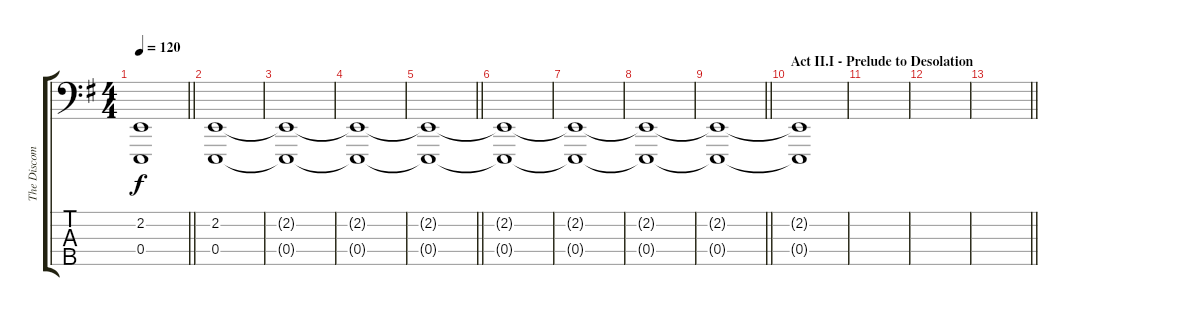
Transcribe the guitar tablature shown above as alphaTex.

\track ("The Discomforter" "The Discom") {instrument lead1square}
\staff {score tabs}
\tuning (G2 D2 A1 E1 B0) {hide}
\ts (4 4)
\tempo 120
\clef f4
\barLineRight lightlight
\ks eminor
(2.2{t} 0.4{t}).1{dy f} |
\section ("" "")
(2.2 0.4).1 |
(2.2{t} 0.4{t}).1 |
(2.2{t} 0.4{t}).1 |
\barLineRight lightlight
(2.2{t} 0.4{t}).1 |
(2.2{t} 0.4{t}).1{volume 16} |
(2.2{t} 0.4{t}).1 |
(2.2{t} 0.4{t}).1 |
\barLineRight lightlight
(2.2{t} 0.4{t}).1 |
\section ("" "Act II.I - Prelude to Desolation")
(2.2{t} 0.4{t}).1{volume 0} |
|
|
\barLineRight lightlight
